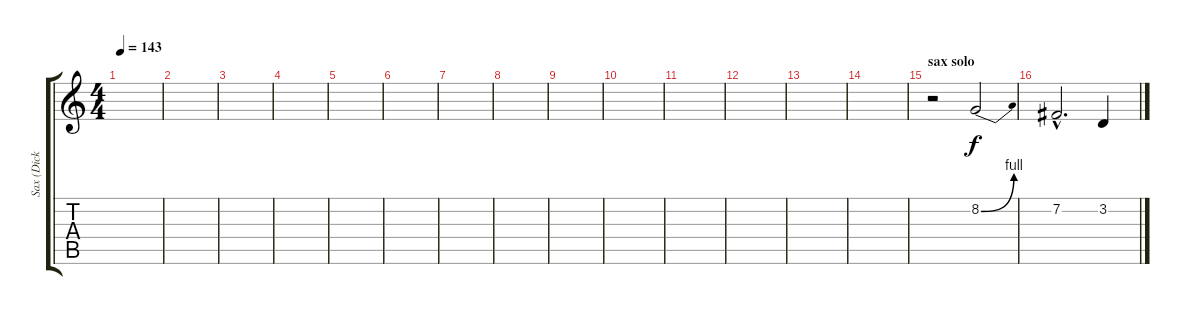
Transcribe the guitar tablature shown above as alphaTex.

\track ("Sax (Dick Parry)" "Sax (Dick ") {instrument tenorsax}
\staff {score tabs}
\tuning (E4 B3 G3 D3 A2 E2) {hide}
\ts (4 4)
\tempo 143
\clef g2
\ks c
|
|
|
|
|
|
|
|
|
|
|
|
|
|
\section ("" "sax solo")
r.2 8.2{be (bend 0 0 60 4)}.2 |
7.2{hac}.2{d} 3.2.4
